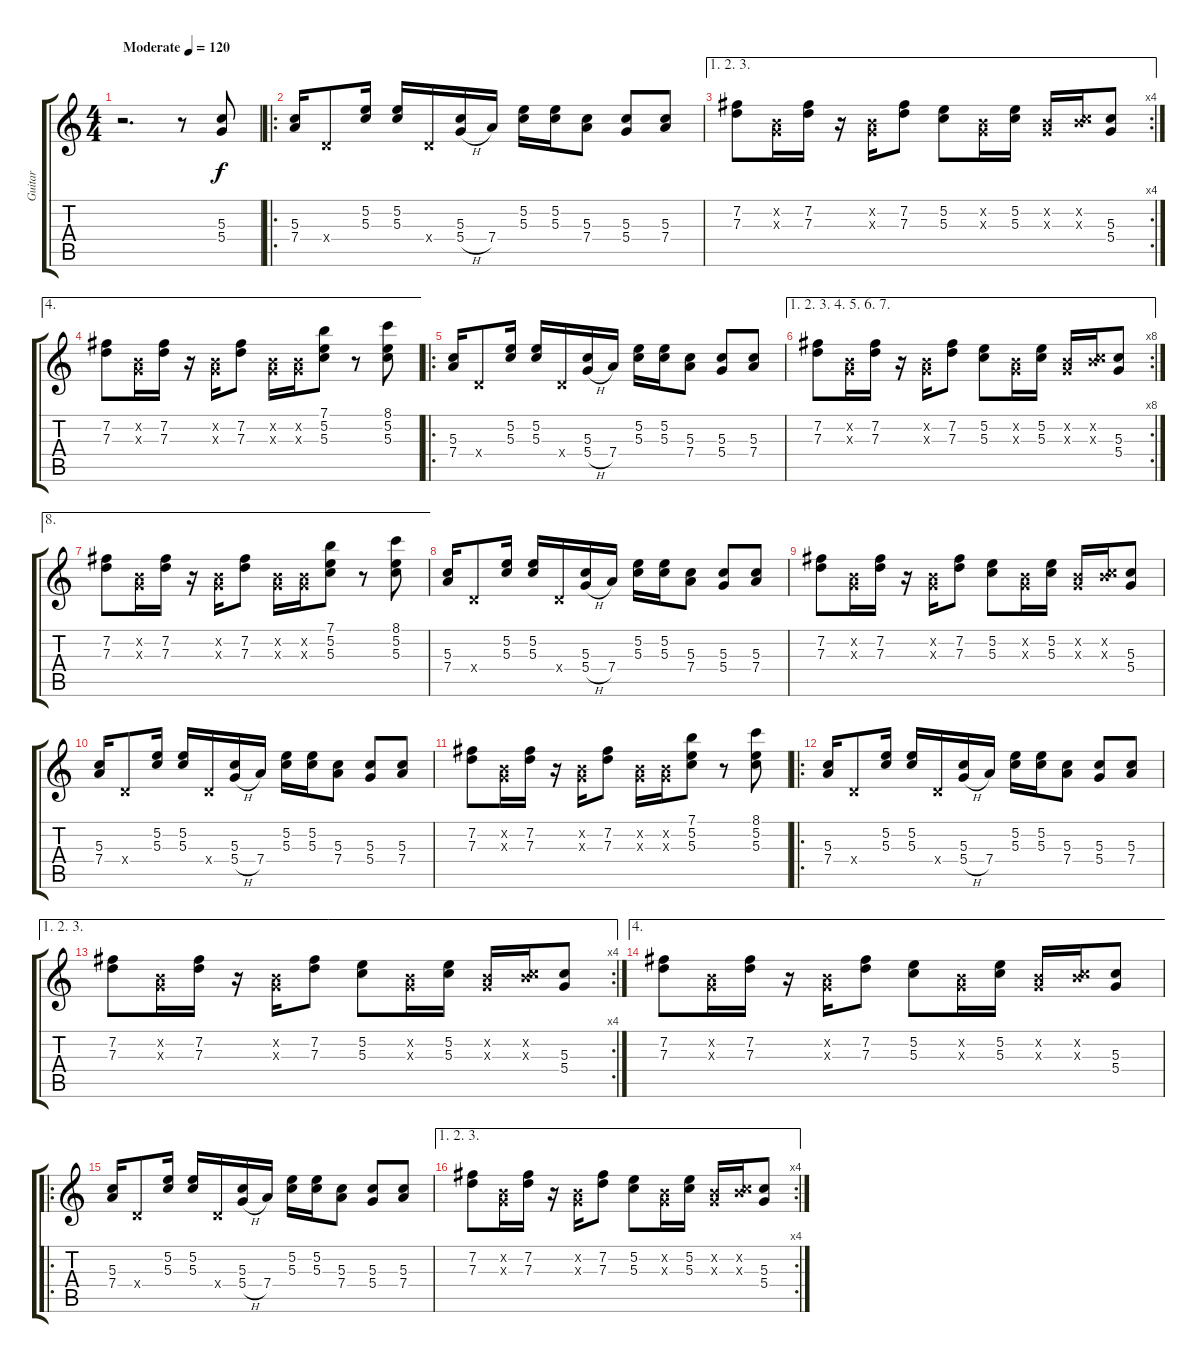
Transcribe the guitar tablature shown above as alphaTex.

\track ("Guitar" "Guitar") {instrument electricguitarclean}
\staff {score tabs}
\tuning (E4 B3 G3 D3 A2 E2) {hide}
\ts (4 4)
\tempo (120 "Moderate")
\clef g2
\ks c
r.2{d dy f instrument electricguitarclean} r.8 (5.3 5.4).8 |
\ro
(5.3 7.4).16 0.4{x}.8 (5.2 5.3).16 (5.2 5.3).16 0.4{x}.16 (5.3 5.4{h}).16 7.4.16 (5.2 5.3).16 (5.2 5.3).16 (5.3 7.4).8 (5.3 5.4).8 (5.3 7.4).8 |
\ae (1 2 3)
\rc 4
(7.2 7.3).8 (0.2{x} 0.3{x}).16 (7.2 7.3).16 r.16 (0.2{x} 0.3{x}).16 (7.2 7.3).8 (5.2 5.3).8 (0.2{x} 0.3{x}).16 (5.2 5.3).16 (0.2{x} 0.3{x}).16 (0.2{x} 5.3{x}).16 (5.3 5.4).8 |
\ae 4
(7.2 7.3).8 (0.2{x} 0.3{x}).16 (7.2 7.3).16 r.16 (0.2{x} 0.3{x}).16 (7.2 7.3).8 (0.2{x} 0.3{x}).16 (0.2{x} 0.3{x}).16 (7.1 5.2 5.3).8 r.8 (8.1 5.2 5.3).8 |
\ro
(5.3 7.4).16 0.4{x}.8 (5.2 5.3).16 (5.2 5.3).16 0.4{x}.16 (5.3 5.4{h}).16 7.4.16 (5.2 5.3).16 (5.2 5.3).16 (5.3 7.4).8 (5.3 5.4).8 (5.3 7.4).8 |
\ae (1 2 3 4 5 6 7)
\rc 8
(7.2 7.3).8 (0.2{x} 0.3{x}).16 (7.2 7.3).16 r.16 (0.2{x} 0.3{x}).16 (7.2 7.3).8 (5.2 5.3).8 (0.2{x} 0.3{x}).16 (5.2 5.3).16 (0.2{x} 0.3{x}).16 (0.2{x} 5.3{x}).16 (5.3 5.4).8 |
\ae 8
(7.2 7.3).8 (0.2{x} 0.3{x}).16 (7.2 7.3).16 r.16 (0.2{x} 0.3{x}).16 (7.2 7.3).8 (0.2{x} 0.3{x}).16 (0.2{x} 0.3{x}).16 (7.1 5.2 5.3).8 r.8 (8.1 5.2 5.3).8 |
(5.3 7.4).16 0.4{x}.8 (5.2 5.3).16 (5.2 5.3).16 0.4{x}.16 (5.3 5.4{h}).16 7.4.16 (5.2 5.3).16 (5.2 5.3).16 (5.3 7.4).8 (5.3 5.4).8 (5.3 7.4).8 |
(7.2 7.3).8 (0.2{x} 0.3{x}).16 (7.2 7.3).16 r.16 (0.2{x} 0.3{x}).16 (7.2 7.3).8 (5.2 5.3).8 (0.2{x} 0.3{x}).16 (5.2 5.3).16 (0.2{x} 0.3{x}).16 (0.2{x} 5.3{x}).16 (5.3 5.4).8 |
(5.3 7.4).16 0.4{x}.8 (5.2 5.3).16 (5.2 5.3).16 0.4{x}.16 (5.3 5.4{h}).16 7.4.16 (5.2 5.3).16 (5.2 5.3).16 (5.3 7.4).8 (5.3 5.4).8 (5.3 7.4).8 |
(7.2 7.3).8 (0.2{x} 0.3{x}).16 (7.2 7.3).16 r.16 (0.2{x} 0.3{x}).16 (7.2 7.3).8 (0.2{x} 0.3{x}).16 (0.2{x} 0.3{x}).16 (7.1 5.2 5.3).8 r.8 (8.1 5.2 5.3).8 |
\ro
(5.3 7.4).16 0.4{x}.8 (5.2 5.3).16 (5.2 5.3).16 0.4{x}.16 (5.3 5.4{h}).16 7.4.16 (5.2 5.3).16 (5.2 5.3).16 (5.3 7.4).8 (5.3 5.4).8 (5.3 7.4).8 |
\ae (1 2 3)
\rc 4
(7.2 7.3).8 (0.2{x} 0.3{x}).16 (7.2 7.3).16 r.16 (0.2{x} 0.3{x}).16 (7.2 7.3).8 (5.2 5.3).8 (0.2{x} 0.3{x}).16 (5.2 5.3).16 (0.2{x} 0.3{x}).16 (0.2{x} 5.3{x}).16 (5.3 5.4).8 |
\ae 4
(7.2 7.3).8 (0.2{x} 0.3{x}).16 (7.2 7.3).16 r.16 (0.2{x} 0.3{x}).16 (7.2 7.3).8 (5.2 5.3).8 (0.2{x} 0.3{x}).16 (5.2 5.3).16 (0.2{x} 0.3{x}).16 (0.2{x} 5.3{x}).16 (5.3 5.4).8 |
\ro
(5.3 7.4).16 0.4{x}.8 (5.2 5.3).16 (5.2 5.3).16 0.4{x}.16 (5.3 5.4{h}).16 7.4.16 (5.2 5.3).16 (5.2 5.3).16 (5.3 7.4).8 (5.3 5.4).8 (5.3 7.4).8 |
\ae (1 2 3)
\rc 4
(7.2 7.3).8 (0.2{x} 0.3{x}).16 (7.2 7.3).16 r.16 (0.2{x} 0.3{x}).16 (7.2 7.3).8 (5.2 5.3).8 (0.2{x} 0.3{x}).16 (5.2 5.3).16 (0.2{x} 0.3{x}).16 (0.2{x} 5.3{x}).16 (5.3 5.4).8
